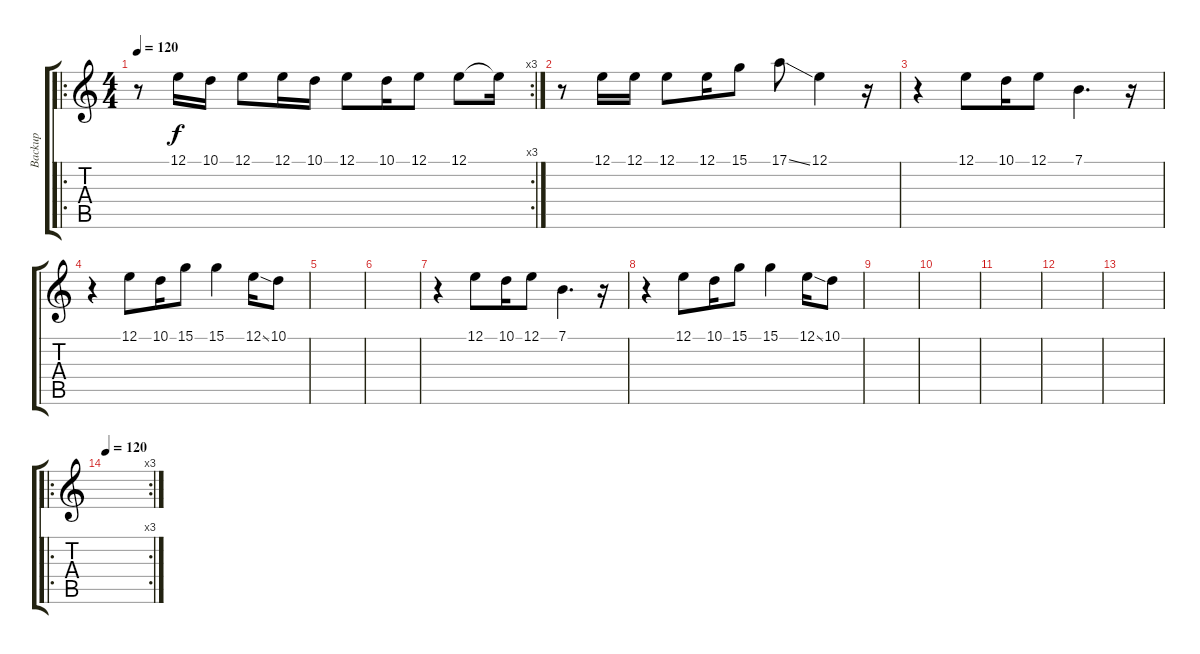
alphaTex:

\track ("Backup" "Backup") {instrument trombone}
\staff {score tabs}
\tuning (E4 B3 G3 D3 A2 E2) {hide}
\ro
\rc 3
\ts (4 4)
\tempo 120
\clef g2
\ks c
r.8{dy f} 12.1.16 10.1.16 12.1.8 12.1.16 10.1.16 12.1.8 10.1.16 12.1.8 12.1.8 12.1{t}.16 |
r.8 12.1.16 12.1.16 12.1.8 12.1.16 15.1.8 17.1{ss}.8 12.1.4 r.16 |
r.4 12.1.8 10.1.16 12.1.8 7.1.4{d} r.16 |
r.4 12.1.8 10.1.16 15.1.8 15.1.4 12.1{ss}.16 10.1.8 |
|
|
r.4 12.1.8 10.1.16 12.1.8 7.1.4{d} r.16 |
r.4 12.1.8 10.1.16 15.1.8 15.1.4 12.1{ss}.16 10.1.8 |
|
|
|
|
|
\ro
\rc 3
\tempo 120
